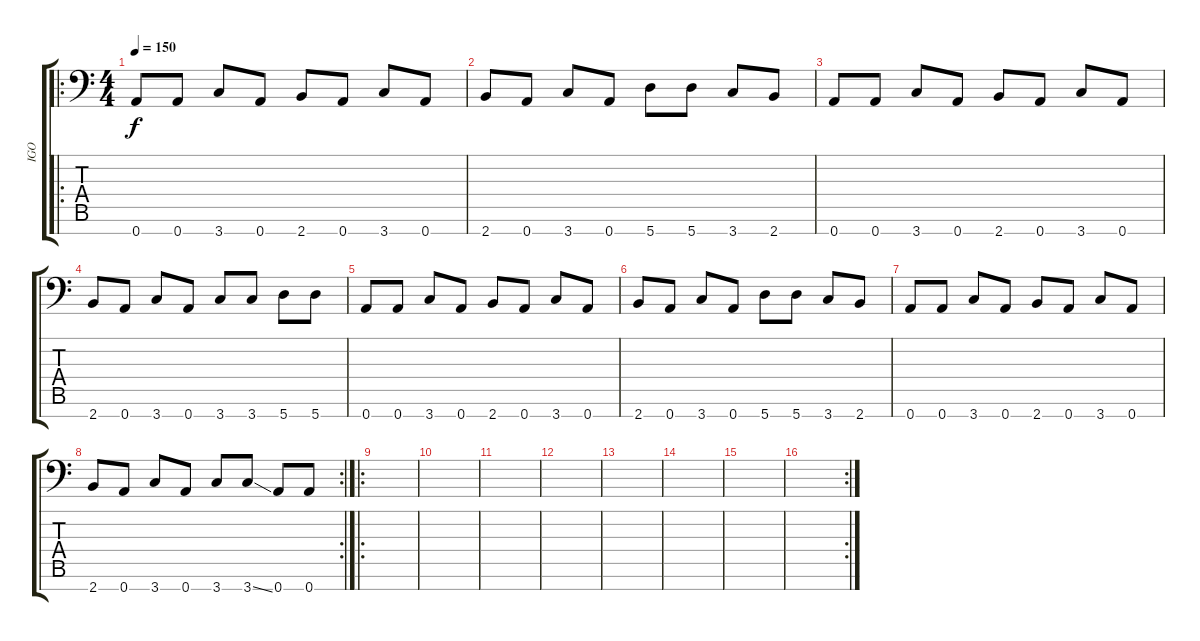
\track ("IGO" "IGO") {instrument overdrivenguitar}
\staff {score tabs}
\tuning (D4 A3 F3 C3 G2 D2 A1) {hide}
\ro
\ts (4 4)
\tempo 150
\clef f4
\ks c
0.7.8{dy f} 0.7.8 3.7.8 0.7.8 2.7.8 0.7.8 3.7.8 0.7.8 |
2.7.8 0.7.8 3.7.8 0.7.8 5.7.8 5.7.8 3.7.8 2.7.8 |
0.7.8 0.7.8 3.7.8 0.7.8 2.7.8 0.7.8 3.7.8 0.7.8 |
2.7.8 0.7.8 3.7.8 0.7.8 3.7.8 3.7.8 5.7.8 5.7.8 |
0.7.8 0.7.8 3.7.8 0.7.8 2.7.8 0.7.8 3.7.8 0.7.8 |
2.7.8 0.7.8 3.7.8 0.7.8 5.7.8 5.7.8 3.7.8 2.7.8 |
0.7.8 0.7.8 3.7.8 0.7.8 2.7.8 0.7.8 3.7.8 0.7.8 |
\rc 2
2.7.8 0.7.8 3.7.8 0.7.8 3.7.8 3.7{ss}.8 0.7.8 0.7.8 |
\ro
|
|
|
|
|
|
|
\rc 2
